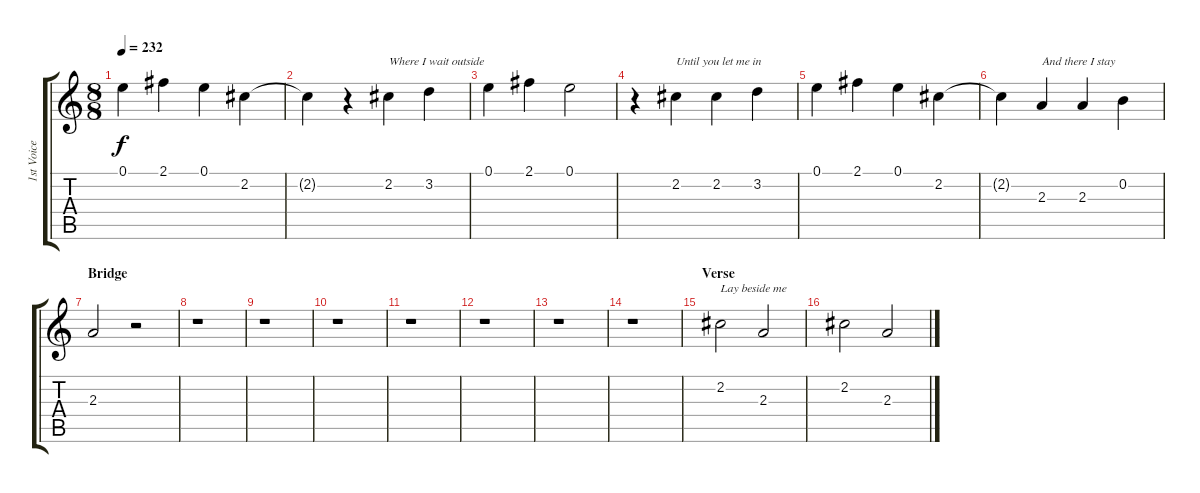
\track ("1st Voice (Mark)" "1st Voice ") {instrument electricguitarjazz}
\staff {score tabs}
\tuning (E4 B3 G3 D3 A2 E2) {hide}
\ts (8 8)
\tempo 232
\clef g2
\ks c
0.1.4{dy f} 2.1.4 0.1.4 2.2.4 |
2.2{t}.4 r.4 2.2.4{txt "Where I wait outside "} 3.2.4 |
0.1.4 2.1.4 0.1.2 |
r.4 2.2.4{txt "Until you let me in"} 2.2.4 3.2.4 |
0.1.4 2.1.4 0.1.4 2.2.4 |
2.2{t}.4 2.3.4{txt "And there I stay"} 2.3.4 0.2.4 |
\section ("" "Bridge")
2.3.2 r.2 |
r.1 |
r.1 |
r.1 |
r.1 |
r.1 |
r.1 |
r.1 |
\section ("" "Verse")
2.2.2{txt "Lay beside me "} 2.3.2 |
2.2.2 2.3.2
